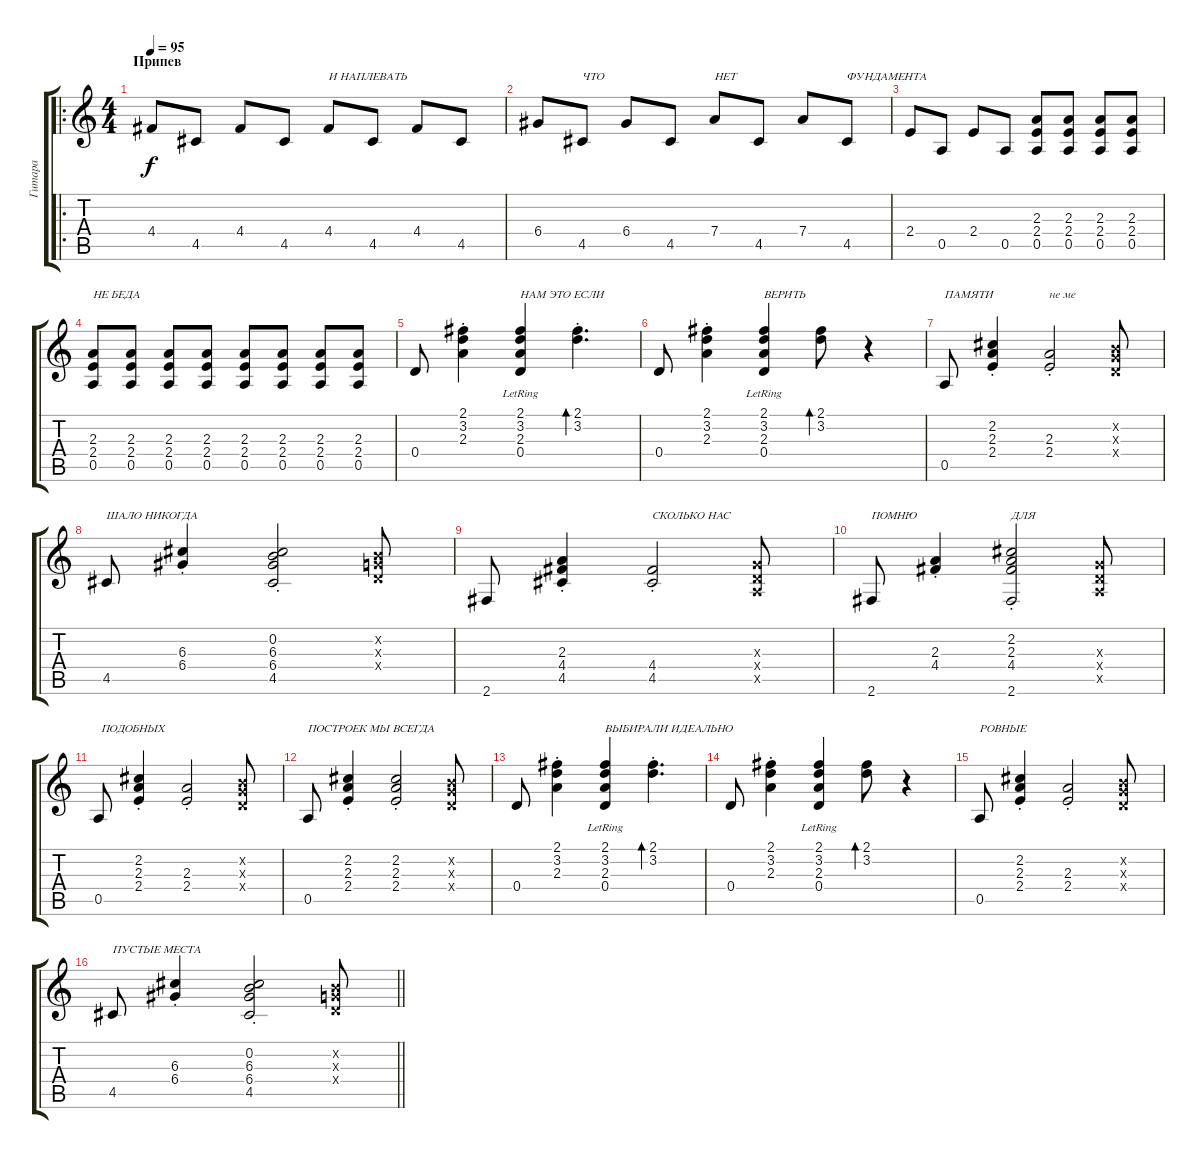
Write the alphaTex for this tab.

\track ("Гитара" "Гитара") {instrument acousticguitarsteel}
\staff {score tabs}
\tuning (E4 B3 G3 D3 A2 E2) {hide}
\ro
\ts (4 4)
\section ("" "Припев")
\tempo 95
\clef g2
\ks c
4.4.8{dy f} 4.5.8 4.4.8 4.5.8 4.4.8{txt "И НАПЛЕВАТЬ"} 4.5.8 4.4.8 4.5.8 |
6.4.8 4.5.8{txt "ЧТО"} 6.4.8 4.5.8 7.4.8{txt "НЕТ"} 4.5.8 7.4.8 4.5.8{txt "ФУНДАМЕНТА"} |
2.4.8 0.5.8 2.4.8 0.5.8 (2.3 2.4 0.5).8 (2.3 2.4 0.5).8 (2.3 2.4 0.5).8 (2.3 2.4 0.5).8 |
(2.3 2.4 0.5).8{txt "НЕ БЕДА"} (2.3 2.4 0.5).8 (2.3 2.4 0.5).8 (2.3 2.4 0.5).8 (2.3 2.4 0.5).8 (2.3 2.4 0.5).8 (2.3 2.4 0.5).8 (2.3 2.4 0.5).8 |
0.4.8 (2.1{st} 3.2{st} 2.3{st}).4 (2.1{lr} 3.2{lr} 2.3{lr} 0.4{lr}).4{txt "НАМ ЭТО ЕСЛИ"} (2.1{st} 3.2{st}).4{d bd 60} |
0.4.8 (2.1{st} 3.2{st} 2.3{st}).4 (2.1{lr} 3.2{lr} 2.3{lr} 0.4{lr}).4{txt "ВЕРИТЬ"} (2.1 3.2).8{bd 60} r.4 |
0.5.8{txt "ПАМЯТИ"} (2.2{st} 2.3{st} 2.4{st}).4 (2.3{st} 2.4{st}).2{txt "не ме"} (0.2{x} 0.3{x} 0.4{x}).8 |
4.5.8{txt "ШАЛО НИКОГДА"} (6.3{st} 6.4{st}).4 (0.2{st} 6.3{st} 6.4{st} 4.5{st}).2 (0.2{x} 0.3{x} 0.4{x}).8 |
2.6.8 (2.3{st} 4.4{st} 4.5{st}).4 (4.4{st} 4.5{st}).2{txt "СКОЛЬКО НАС"} (0.3{x} 0.4{x} 0.5{x}).8 |
2.6.8{txt "ПОМНЮ"} (2.3{st} 4.4{st}).4 (2.2{st} 2.3{st} 4.4{st} 2.6{st}).2{txt "ДЛЯ"} (0.3{x} 0.4{x} 0.5{x}).8 |
0.5.8{txt " ПОДОБНЫХ"} (2.2{st} 2.3{st} 2.4{st}).4 (2.3{st} 2.4{st}).2 (0.2{x} 0.3{x} 0.4{x}).8 |
0.5.8{txt "ПОСТРОЕК МЫ ВСЕГДА"} (2.2{st} 2.3{st} 2.4{st}).4 (2.2 2.3{st} 2.4{st}).2 (0.2{x} 0.3{x} 0.4{x}).8 |
0.4.8 (2.1{st} 3.2{st} 2.3{st}).4 (2.1 3.2{lr} 2.3{lr} 0.4{lr}).4{txt "ВЫБИРАЛИ ИДЕАЛЬНО "} (2.1{st} 3.2{st}).4{d bd 60} |
0.4.8 (2.1{st} 3.2{st} 2.3{st}).4 (2.1{lr} 3.2{lr} 2.3{lr} 0.4{lr}).4 (2.1 3.2).8{bd 60} r.4 |
0.5.8{txt "РОВНЫЕ"} (2.2{st} 2.3{st} 2.4{st}).4 (2.3{st} 2.4{st}).2 (0.2{x} 0.3{x} 0.4{x}).8 |
\barLineRight lightlight
4.5.8{txt "ПУСТЫЕ МЕСТА"} (6.3{st} 6.4{st}).4 (0.2{st} 6.3{st} 6.4{st} 4.5{st}).2 (0.2{x} 0.3{x} 0.4{x}).8
